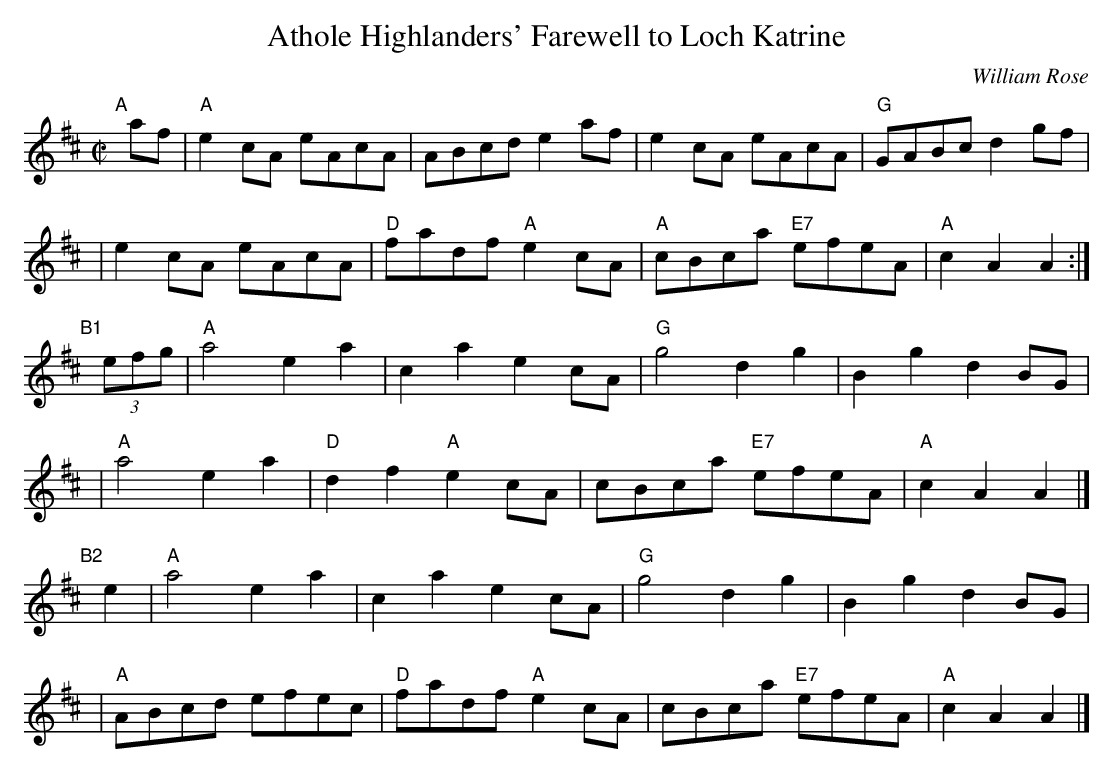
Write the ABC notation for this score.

X:1
T: Athole Highlanders' Farewell to Loch Katrine
C: William Rose
M: C|
L: 1/8
K: AMix
"A"[|]\
af \
| "A"e2cA eAcA \
| ABcd e2af \
| e2cA eAcA \
| "G"GABc d2gf |
| e2cA eAcA \
| "D"fadf "A"e2cA \
| "A"cBca "E7"efeA \
| "A"c2A2 A2 :|
"B1"[|]\
(3efg \
| "A"a4 e2a2 \
| c2a2 e2cA \
| "G"g4 d2g2 \
| B2g2 d2BG |
| "A"a4 e2a2 \
| "D"d2f2 "A"e2cA \
| cBca "E7"efeA \
| "A"c2A2 A2 |]
"B2"[|]\
e2 \
| "A"a4 e2a2 \
| c2a2 e2cA \
| "G"g4 d2g2 \
| B2g2 d2BG |
| "A"ABcd efec \
| "D"fadf "A"e2cA \
| cBca "E7"efeA \
| "A"c2A2 A2 |]
